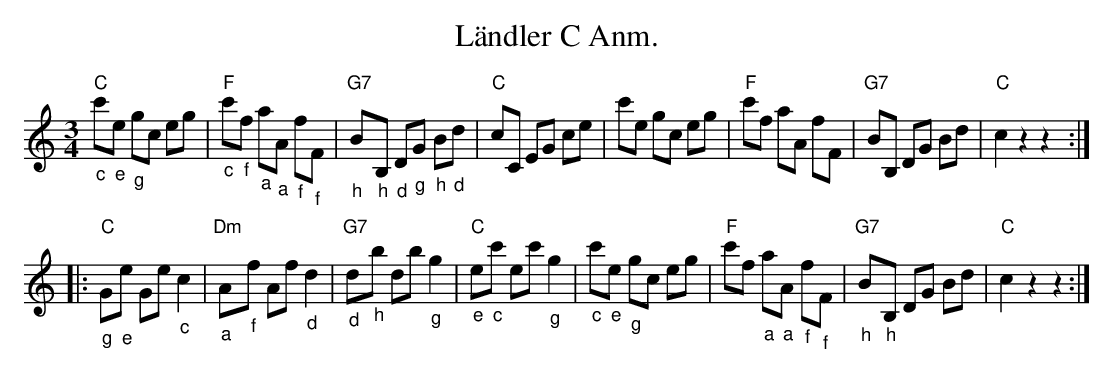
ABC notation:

X:1
T: Ländler C Anm.
M:3/4
L:1/8
K:C
"C""_c"c'"_e"e "_g"gc eg | "F""_c"c'"_f"f "_a"a"_a"A "_f"f"_f"F | "G7""_h"B"_h"B, "_d"D"_g"G "_h"B"_d"d | "C"cC EG ce | \
   c'e gc eg | "F"c'f aA fF | "G7"BB, DG Bd | "C"c2z2z2 :|
|: "C""_g"G"_e"e Ge "_c"c2 | "Dm""_a"A"_f"f Af "_d"d2 | "G7""_d"d"_h"b db "_g"g2 | "C""_e"e"_c"c' ec' "_g"g2 | \
     "_c"c'"_e"e "_g"gc eg | "F"c'f "_a"a"_a"A "_f"f"_f"F | "G7""_h"B"_h"B, DG Bd | "C"c2z2z2 :|
